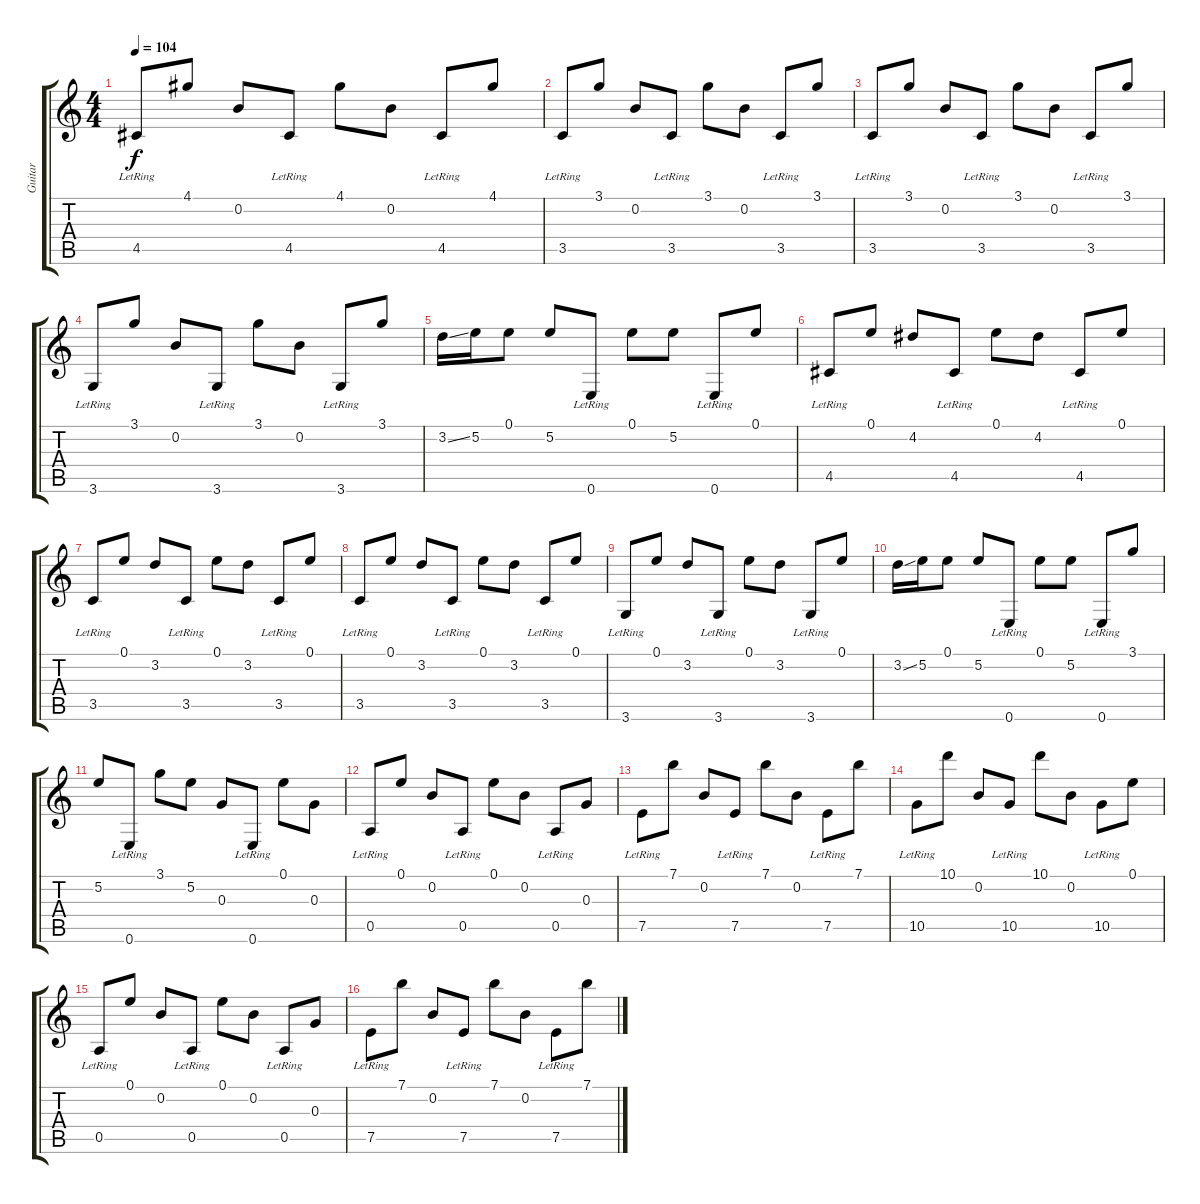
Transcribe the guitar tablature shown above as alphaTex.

\track ("Guitar" "Guitar") {instrument overdrivenguitar}
\staff {score tabs}
\tuning (E4 B3 G3 D3 A2 E2) {hide}
\ts (4 4)
\tempo 104
\clef g2
\ks c
4.5{lr}.8{dy f} 4.1.8 0.2.8 4.5{lr}.8 4.1.8 0.2.8 4.5{lr}.8 4.1.8 |
3.5{lr}.8 3.1.8 0.2.8 3.5{lr}.8 3.1.8 0.2.8 3.5{lr}.8 3.1.8 |
3.5{lr}.8 3.1.8 0.2.8 3.5{lr}.8 3.1.8 0.2.8 3.5{lr}.8 3.1.8 |
3.6{lr}.8 3.1.8 0.2.8 3.6{lr}.8 3.1.8 0.2.8 3.6{lr}.8 3.1.8 |
3.2{ss}.16 5.2.16 0.1.8 5.2.8 0.6{lr}.8 0.1.8 5.2.8 0.6{lr}.8 0.1.8 |
4.5{lr}.8 0.1.8 4.2.8 4.5{lr}.8 0.1.8 4.2.8 4.5{lr}.8 0.1.8 |
3.5{lr}.8 0.1.8 3.2.8 3.5{lr}.8 0.1.8 3.2.8 3.5{lr}.8 0.1.8 |
3.5{lr}.8 0.1.8 3.2.8 3.5{lr}.8 0.1.8 3.2.8 3.5{lr}.8 0.1.8 |
3.6{lr}.8 0.1.8 3.2.8 3.6{lr}.8 0.1.8 3.2.8 3.6{lr}.8 0.1.8 |
3.2{ss}.16 5.2.16 0.1.8 5.2.8 0.6{lr}.8 0.1.8 5.2.8 0.6{lr}.8 3.1.8 |
5.2.8 0.6{lr}.8 3.1.8 5.2.8 0.3.8 0.6{lr}.8 0.1.8 0.3.8 |
0.5{lr}.8 0.1.8 0.2.8 0.5{lr}.8 0.1.8 0.2.8 0.5{lr}.8 0.3.8 |
7.5{lr}.8 7.1.8 0.2.8 7.5{lr}.8 7.1.8 0.2.8 7.5{lr}.8 7.1.8 |
10.5{lr}.8 10.1.8 0.2.8 10.5{lr}.8 10.1.8 0.2.8 10.5{lr}.8 0.1.8 |
0.5{lr}.8 0.1.8 0.2.8 0.5{lr}.8 0.1.8 0.2.8 0.5{lr}.8 0.3.8 |
7.5{lr}.8 7.1.8 0.2.8 7.5{lr}.8 7.1.8 0.2.8 7.5{lr}.8 7.1.8
